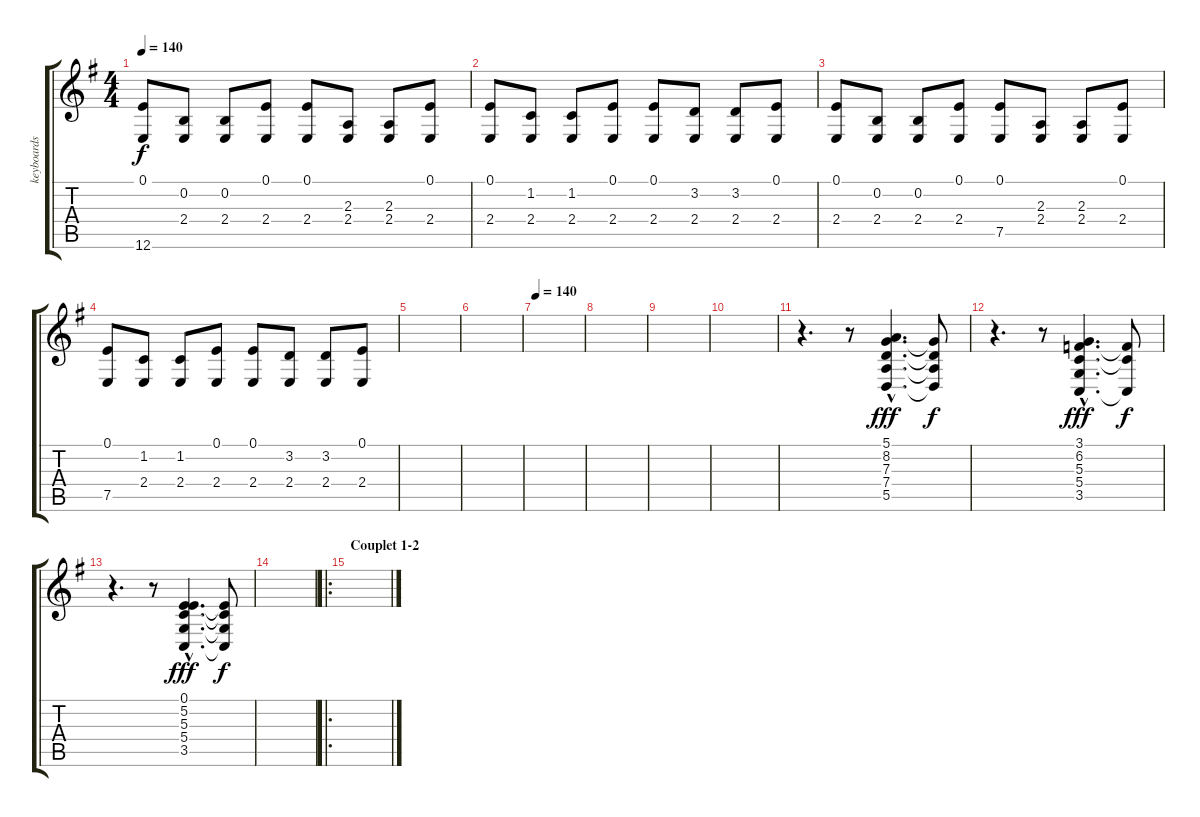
\track ("keyboards" "keyboards") {instrument pad1newage}
\staff {score tabs}
\tuning (E4 B3 G3 D3 A2 E2) {hide}
\ts (4 4)
\tempo 140
\clef g2
\ks g
(0.1 12.6).8{dy f} (0.2 2.4).8 (0.2 2.4).8 (0.1 2.4).8 (0.1 2.4).8 (2.3 2.4).8 (2.3 2.4).8 (0.1 2.4).8 |
(0.1 2.4).8 (1.2 2.4).8 (1.2 2.4).8 (0.1 2.4).8 (0.1 2.4).8 (3.2 2.4).8 (3.2 2.4).8 (0.1 2.4).8 |
(0.1 2.4).8 (0.2 2.4).8 (0.2 2.4).8 (0.1 2.4).8 (0.1 7.5).8 (2.3 2.4).8 (2.3 2.4).8 (0.1 2.4).8 |
(0.1 7.5).8 (1.2 2.4).8 (1.2 2.4).8 (0.1 2.4).8 (0.1 2.4).8 (3.2 2.4).8 (3.2 2.4).8 (0.1 2.4).8 |
|
|
\tempo 140
|
|
|
|
r.4{d instrument brasssection} r.8 (5.1{hac} 8.2{hac} 7.3{hac} 7.4{hac} 5.5{hac}).4{d dy fff} (8.2{t} 7.3{t} 7.4{t} 5.5{t}).8{dy f} |
r.4{d} r.8 (3.1{hac} 6.2{hac} 5.3{hac} 5.4{hac} 3.5{hac}).4{d dy fff} (6.2{t} 5.3{t} 3.5{t}).8{dy f} |
r.4{d} r.8 (0.1{hac} 5.2{hac} 5.3{hac} 5.4{hac} 3.5{hac}).4{d dy fff} (5.2{t} 5.3{t} 5.4{t} 3.5{t}).8{dy f} |
|
\ro
\section ("" "Couplet 1-2")
